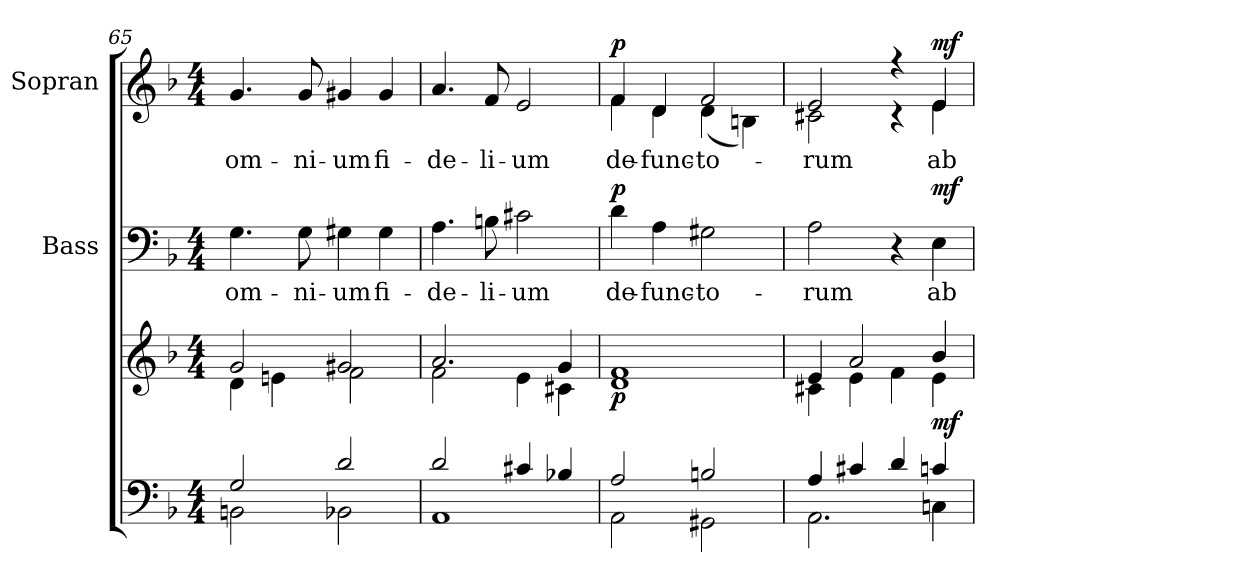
**kern	**kern	**dynam	**kern	**text	**dynam	**kern	**text	**dynam
*part3	*part3	*part3	*part2	*part2	*part2	*part1	*part1	*part1
*staff4	*staff3	*staff3/4	*staff2	*staff2	*staff2	*staff1	*staff1	*staff1
*	*	*	*I"Bass	*	*	*I"Sopran	*	*
*	*	*	*I'B.	*	*	*I'S.	*	*
*clefF4	*clefG2	*	*clefF4	*	*	*clefG2	*	*
*k[b-]	*k[b-]	*	*k[b-]	*	*	*k[b-]	*	*
*F:	*F:	*	*F:	*	*	*F:	*	*
*M4/4	*M4/4	*	*M4/4	*	*	*M4/4	*	*
=65	=65	=65	=65	=65	=65	=65	=65	=65
*^	*^	*	*	*	*	*	*	*
!	!	!	!	!	!	!LO:LY:b	!	!	!LO:LY:b	!
2G/	2BBn\	2g/	4d\	.	4.G\	om-	.	4.g/	om-	.
.	.	.	4en\	.	.	.	.	.	.	.
!	!	!	!	!	!	!LO:LY:b	!	!	!LO:LY:b	!
.	.	.	.	.	8G\	-ni-	.	8g/	-ni-	.
!	!	!	!	!	!	!LO:LY:b	!	!	!LO:LY:b	!
2d/	2BB-X\	2g#X/	2f\	.	4G#X\	-um	.	4g#X/	-um	.
!	!	!	!	!	!	!LO:LY:b	!	!	!LO:LY:b	!
.	.	.	.	.	4G#\	fi-	.	4g#/	fi-	.
!!LO:PB:g=z
=66	=66	=66	=66	=66	=66	=66	=66	=66	=66	=66
!	!	!	!	!	!	!LO:LY:b	!	!	!LO:LY:b	!
2d/	1AA	2.a/	2f\	.	4.A\	-de-	.	4.a/	-de-	.
!	!	!	!	!	!	!LO:LY:b	!	!	!LO:LY:b	!
.	.	.	.	.	8Bn\	-li-	.	8f/	-li-	.
!	!	!	!	!	!	!LO:LY:b	!	!	!LO:LY:b	!
4c#X/	.	.	4e\	.	2c#X\	-um	.	2e/	-um	.
4B-X/	.	4g/	4c#X\	.	.	.	.	.	.	.
=67	=67	=67	=67	=67	=67	=67	=67	=67	=67	=67
!	!	!	!	!LO:DY:b	!	!LO:LY:b	!LO:DY:a	!	!LO:LY:b	!LO:DY:a
*	*	*	*	*	*	*	*	*^	*	*
2A/	2AA\	1f	1d	p	4d\	de-	p	4f/	4f\	de-	p
!	!	!	!	!	!	!LO:LY:b	!	!	!	!LO:LY:b	!
.	.	.	.	.	4A\	-func-	.	4d/	4d\	-func-	.
!	!	!	!	!	!	!LO:LY:b	!	!	!	!LO:LY:b	!
2Bn/	2GG#X\	.	.	.	2G#X\	-to-	.	2f/	(<4d\	-to-	.
.	.	.	.	.	.	.	.	.	4Bn\)	.	.
=68	=68	=68	=68	=68	=68	=68	=68	=68	=68	=68	=68
!	!	!	!	!	!	!LO:LY:b	!	!	!	!LO:LY:b	!
4A/	2.AA\	4e/	4c#X\	.	2A\	-rum	.	2e/	2c#X\	-rum	.
4c#X/	.	2a/	4e\	.	.	.	.	.	.	.	.
4d/	.	.	4f\	.	4r	.	.	4r	4r	.	.
!	!	!	!	!LO:DY:b	!	!LO:LY:b	!LO:DY:a	!	!	!LO:LY:b	!LO:DY:a
4cn/	4Cn\	4b-/	4e\	mf	4E\	ab	mf	4e/	4e\	ab	mf
*v	*v	*	*	*	*	*	*	*v	*v	*	*
*	*v	*v	*	*	*	*	*	*	*
=	=	=	=	=	=	=	=	=
*-	*-	*-	*-	*-	*-	*-	*-	*-
